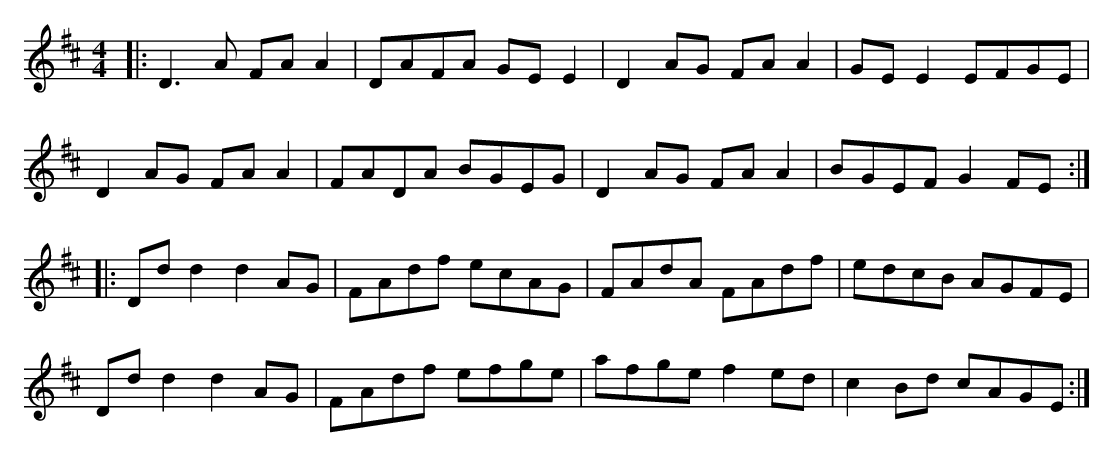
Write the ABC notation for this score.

X:1
M:4/4
K:D
|:D3 A FA A2|DAFA GE E2|D2 AG FA A2|GE E2 EFGE|
D2 AG FA A2|FADA BGEG|D2 AG FA A2|BGEF G2 FE:|
|:Dd d2 d2 AG|FAdf ecAG|FAdA FAdf|edcB AGFE|
Dd d2 d2 AG|FAdf efge|afge f2 ed|c2 Bd cAGE:|
